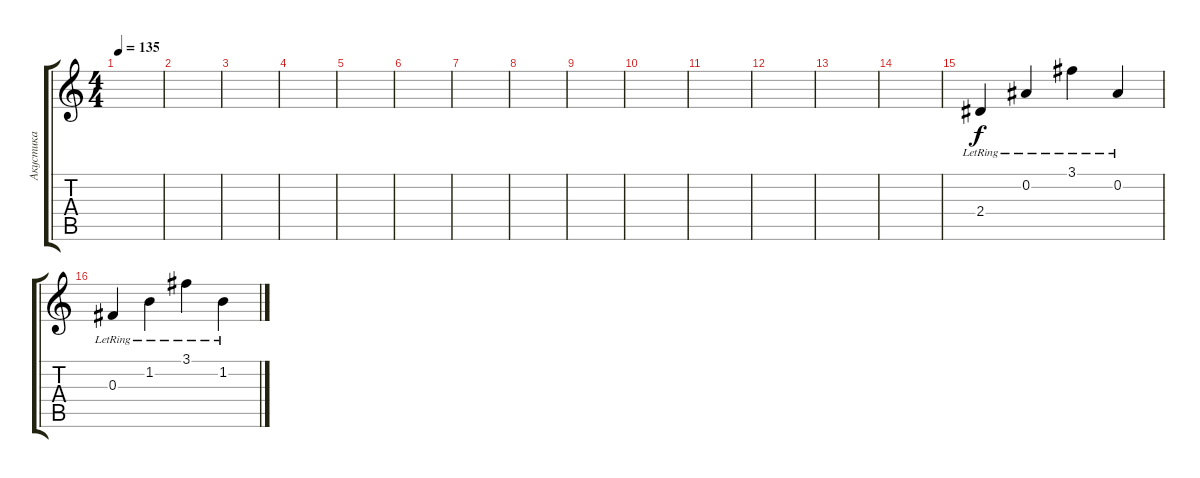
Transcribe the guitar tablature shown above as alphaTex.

\track ("Акустика" "Акустика") {instrument acousticguitarsteel}
\staff {score tabs}
\tuning (Eb4 Bb3 Gb3 Db3 Ab2 Eb2) {hide}
\ts (4 4)
\tempo 135
\clef g2
\ks c
|
|
|
|
|
|
|
|
|
|
|
|
|
|
2.4{lr}.4{volume 10} 0.2{lr}.4 3.1{lr}.4 0.2{lr}.4 |
0.3{lr}.4 1.2{lr}.4 3.1{lr}.4 1.2{lr}.4
